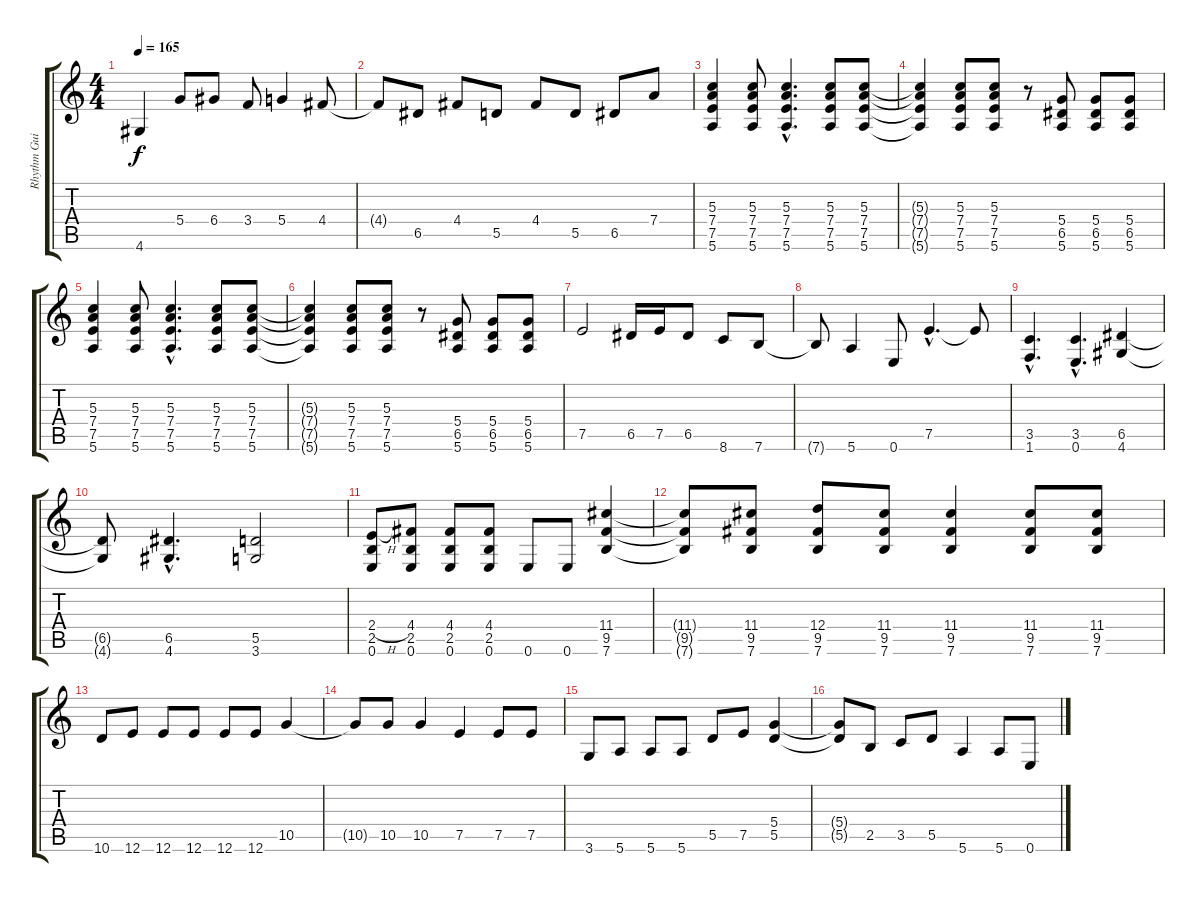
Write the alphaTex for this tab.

\track ("Rhythm Guitar II" "Rhythm Gui") {instrument distortionguitar}
\staff {score tabs}
\tuning (E4 B3 G3 D3 A2 E2) {hide}
\ts (4 4)
\tempo 165
\clef g2
\ks c
4.6.4{dy f} 5.4.8 6.4.8 3.4.8 5.4.4 4.4.8 |
4.4{t}.8 6.5.8 4.4.8 5.5.8 4.4.8 5.5.8 6.5.8 7.4.8 |
(5.3 7.4 7.5 5.6).4 (5.3 7.4 7.5 5.6).8 (5.3{hac} 7.4{hac} 7.5{hac} 5.6{hac}).4{d} (5.3 7.4 7.5 5.6).8 (5.3 7.4 7.5 5.6).8 |
(5.3{t} 7.4{t} 7.5{t} 5.6{t}).4 (5.3 7.4 7.5 5.6).8 (5.3 7.4 7.5 5.6).8 r.8 (5.4 6.5 5.6).8 (5.4 6.5 5.6).8 (5.4 6.5 5.6).8 |
(5.3 7.4 7.5 5.6).4 (5.3 7.4 7.5 5.6).8 (5.3{hac} 7.4{hac} 7.5{hac} 5.6{hac}).4{d} (5.3 7.4 7.5 5.6).8 (5.3 7.4 7.5 5.6).8 |
(5.3{t} 7.4{t} 7.5{t} 5.6{t}).4 (5.3 7.4 7.5 5.6).8 (5.3 7.4 7.5 5.6).8 r.8 (5.4 6.5 5.6).8 (5.4 6.5 5.6).8 (5.4 6.5 5.6).8 |
7.5.2 6.5.16 7.5.16 6.5.8 8.6.8 7.6.8 |
7.6{t}.8 5.6.4 0.6.8 7.5{hac}.4{d} 7.5{t}.8 |
(3.5{hac} 1.6{hac}).4{d} (3.5{hac} 0.6{hac}).4{d} (6.5 4.6).4 |
(6.5{t} 4.6{t}).8 (6.5{hac} 4.6{hac}).4{d} (5.5 3.6).2 |
(2.4{h} 2.5 0.6).8 (4.4 2.5 0.6).8 (4.4 2.5 0.6).8 (4.4 2.5 0.6).8 0.6.8 0.6.8 (11.4 9.5 7.6).4 |
(11.4{t} 9.5{t} 7.6{t}).8 (11.4 9.5 7.6).8 (12.4 9.5 7.6).8 (11.4 9.5 7.6).8 (11.4 9.5 7.6).4 (11.4 9.5 7.6).8 (11.4 9.5 7.6).8 |
10.6.8 12.6.8 12.6.8 12.6.8 12.6.8 12.6.8 10.5.4 |
10.5{t}.8 10.5.8 10.5.4 7.5.4 7.5.8 7.5.8 |
3.6.8 5.6.8 5.6.8 5.6.8 5.5.8 7.5.8 (5.4 5.5).4 |
(5.4{t} 5.5{t}).8 2.5.8 3.5.8 5.5.8 5.6.4 5.6.8 0.6.8
